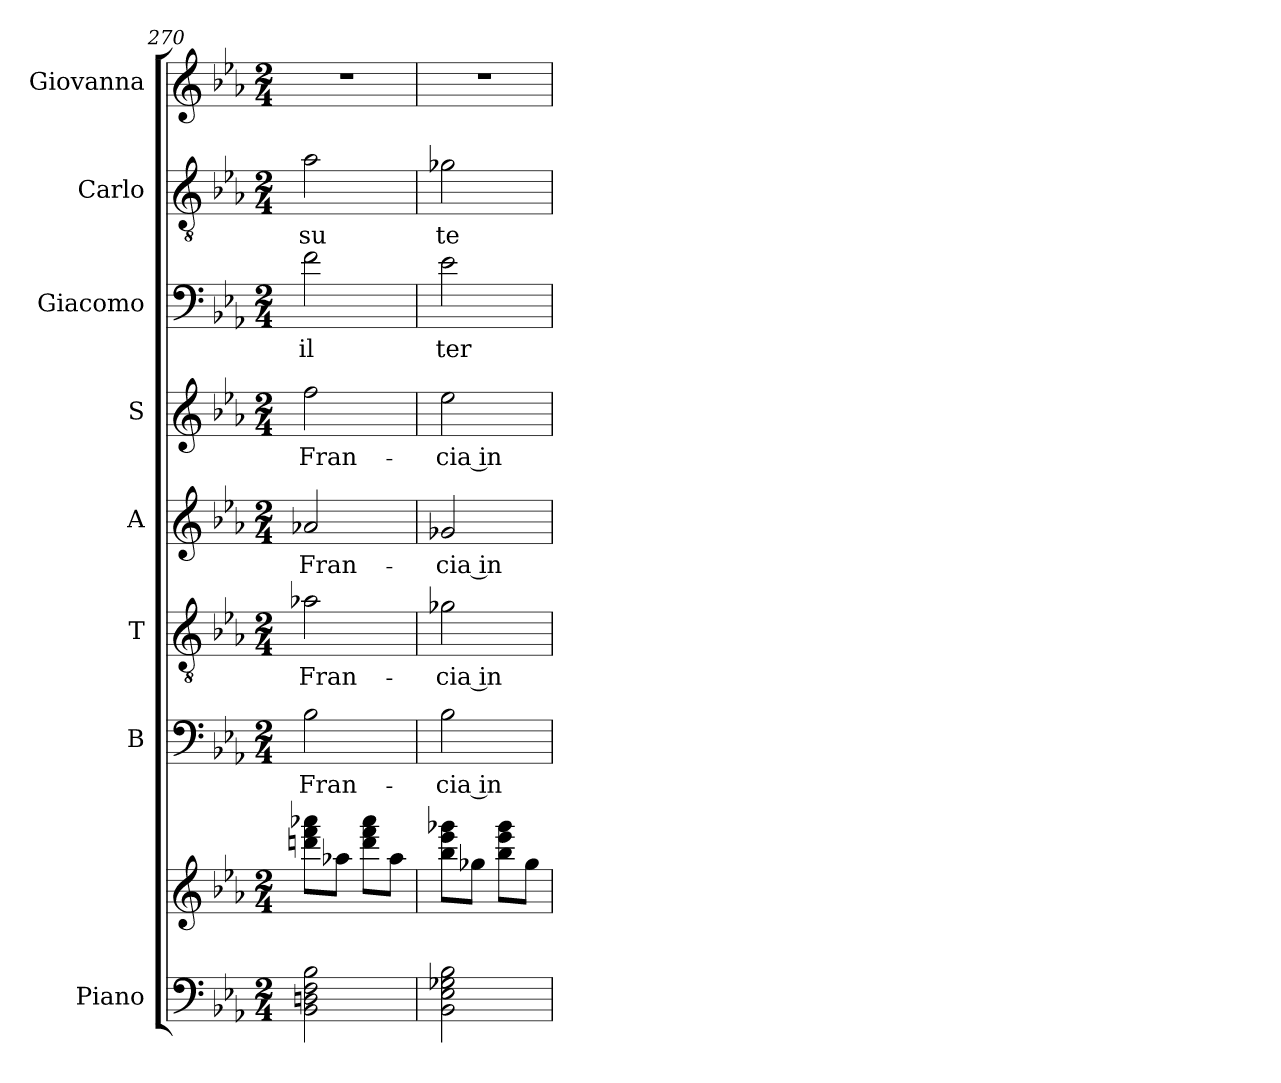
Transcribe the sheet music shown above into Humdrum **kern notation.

**kern	**kern	**kern	**text	**kern	**text	**kern	**text	**kern	**text	**kern	**text	**kern	**text	**kern
*part8	*part8	*part7	*part7	*part6	*part6	*part5	*part5	*part4	*part4	*part3	*part3	*part2	*part2	*part1
*staff9	*staff8	*staff7	*staff7	*staff6	*staff6	*staff5	*staff5	*staff4	*staff4	*staff3	*staff3	*staff2	*staff2	*staff1
*I"Piano	*	*I"B	*	*I"T	*	*I"A	*	*I"S	*	*I"Giacomo	*	*I"Carlo	*	*I"Giovanna
*I'Pno	*	*I'B	*	*I'T	*	*I'A	*	*I'S	*	*	*	*	*	*
*clefF4	*clefG2	*clefF4	*	*clefGv2	*	*clefG2	*	*clefG2	*	*clefF4	*	*clefGv2	*	*clefG2
*k[b-e-a-]	*k[b-e-a-]	*k[b-e-a-]	*	*k[b-e-a-]	*	*k[b-e-a-]	*	*k[b-e-a-]	*	*k[b-e-a-]	*	*k[b-e-a-]	*	*k[b-e-a-]
*M2/4	*M2/4	*M2/4	*	*M2/4	*	*M2/4	*	*M2/4	*	*M2/4	*	*M2/4	*	*M2/4
=270	=270	=270	=270	=270	=270	=270	=270	=270	=270	=270	=270	=270	=270	=270
!	!	!	!LO:LY:b	!	!LO:LY:b	!	!LO:LY:b	!	!LO:LY:b	!	!LO:LY:b	!	!LO:LY:b	!
2BB-\ 2Dn\ 2F\ 2B-\	8dddn\ 8fff\ 8aaa-X\L	2B-\	Fran-	2a-X\	Fran-	2a-X/	Fran-	2ff\	Fran-	2f\	il	2a-\	su	2r
.	8aa-X\J	.	.	.	.	.	.	.	.	.	.	.	.	.
.	8ddd\ 8fff\ 8aaa-\L	.	.	.	.	.	.	.	.	.	.	.	.	.
.	8aa-\J	.	.	.	.	.	.	.	.	.	.	.	.	.
=271	=271	=271	=271	=271	=271	=271	=271	=271	=271	=271	=271	=271	=271	=271
!	!	!	!LO:LY:b	!	!LO:LY:b	!	!LO:LY:b	!	!LO:LY:b	!	!LO:LY:b	!	!LO:LY:b	!
2BB-\ 2E-\ 2G-X\ 2B-\	8bb-\ 8eee-\ 8ggg-X\L	2B-\	-cia in-	2g-X\	-cia in-	2g-X/	-cia in-	2ee-\	-cia in-	2e-\	ter-	2g-X\	te	2r
.	8gg-X\J	.	.	.	.	.	.	.	.	.	.	.	.	.
.	8bb-\ 8eee-\ 8ggg-\L	.	.	.	.	.	.	.	.	.	.	.	.	.
.	8gg-\J	.	.	.	.	.	.	.	.	.	.	.	.	.
=	=	=	=	=	=	=	=	=	=	=	=	=	=	=
*-	*-	*-	*-	*-	*-	*-	*-	*-	*-	*-	*-	*-	*-	*-
